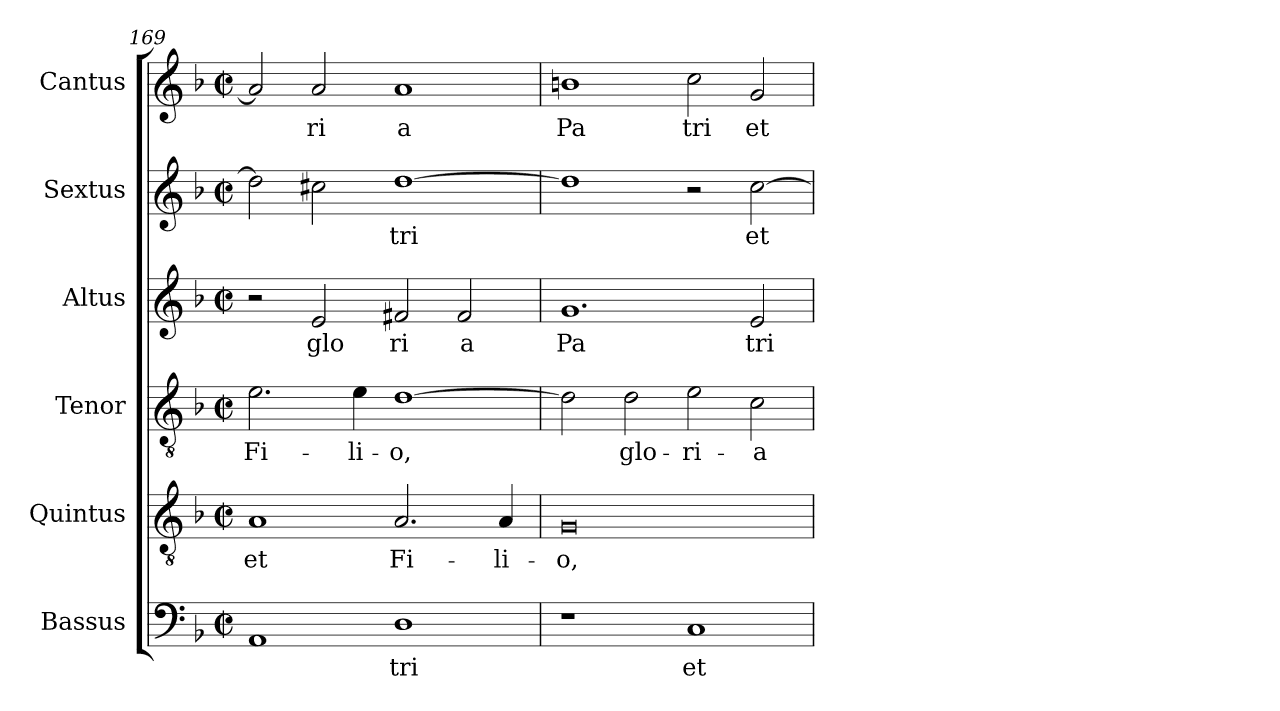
**kern	**text	**kern	**text	**kern	**text	**kern	**text	**kern	**text	**kern	**text
*part6	*part6	*part5	*part5	*part4	*part4	*part3	*part3	*part2	*part2	*part1	*part1
*staff6	*staff6	*staff5	*staff5	*staff4	*staff4	*staff3	*staff3	*staff2	*staff2	*staff1	*staff1
*I"Bassus	*	*I"Quintus	*	*I"Tenor	*	*I"Altus	*	*I"Sextus	*	*I"Cantus	*
*I'B	*	*I'Q	*	*I'T	*	*I'A	*	*I'S	*	*I'C	*
*clefF4	*	*clefGv2	*	*clefGv2	*	*clefG2	*	*clefG2	*	*clefG2	*
*k[b-]	*	*k[b-]	*	*k[b-]	*	*k[b-]	*	*k[b-]	*	*k[b-]	*
*F:	*	*F:	*	*F:	*	*F:	*	*F:	*	*F:	*
*M2/2	*	*M2/2	*	*M2/2	*	*M2/2	*	*M2/2	*	*M2/2	*
*met(c|)	*	*met(c|)	*	*met(c|)	*	*met(c|)	*	*met(c|)	*	*met(c|)	*
=169	=169	=169	=169	=169	=169	=169	=169	=169	=169	=169	=169
!	!LO:LY:b:cj	!	!LO:LY:b:cj	!	!LO:LY:b:cj	!	!	!	!LO:LY:b:cj	!	!LO:LY:b:cj
1AA	--	1A	et	2.e\	Fi-	2r	.	2dd\]	--	2a/]	.
!	!	!	!	!	!	!	!LO:LY:b:cj	!	!LO:LY:b:cj	!	!LO:LY:b:cj
.	.	.	.	.	.	2e/	glo	2cc#\	--	2a/	ri
!	!	!	!	!	!LO:LY:b:cj	!	!	!	!	!	!
.	.	.	.	4e\	-li-	.	.	.	.	.	.
!	!LO:LY:b:cj	!	!LO:LY:b:cj	!	!LO:LY:b:cj	!	!LO:LY:b:cj	!	!LO:LY:b:cj	!	!LO:LY:b:cj
1D	-tri	2.A/	Fi-	[>1d	-o,	2f#X/	ri	[>1dd	-tri	1a	a
!	!	!	!	!	!	!	!LO:LY:b:cj	!	!	!	!
.	.	.	.	.	.	2f#/	a	.	.	.	.
!	!	!	!LO:LY:b:cj	!	!	!	!	!	!	!	!
.	.	4A/	-li-	.	.	.	.	.	.	.	.
=170	=170	=170	=170	=170	=170	=170	=170	=170	=170	=170	=170
!	!	!	!LO:LY:b:cj	!	!LO:LY:b:cj	!	!LO:LY:b:cj	!	!LO:LY:b:cj	!	!LO:LY:b:cj
1r	.	0G	-o,	2d\]	.	1.g	Pa	1dd]	.	1bn	Pa
!	!	!	!	!	!LO:LY:b:cj	!	!	!	!	!	!
.	.	.	.	2d\	glo-	.	.	.	.	.	.
!	!LO:LY:b:cj	!	!	!	!LO:LY:b:cj	!	!	!	!	!	!LO:LY:b:cj
1C	et	.	.	2e\	-ri-	.	.	2r	.	2cc\	tri
!	!	!	!	!	!LO:LY:b:cj	!	!LO:LY:b:cj	!	!LO:LY:b:cj	!	!LO:LY:b:cj
.	.	.	.	2c\	-a	2e/	tri	[>2cc\	et	2g/	et
=	=	=	=	=	=	=	=	=	=	=	=
*-	*-	*-	*-	*-	*-	*-	*-	*-	*-	*-	*-
